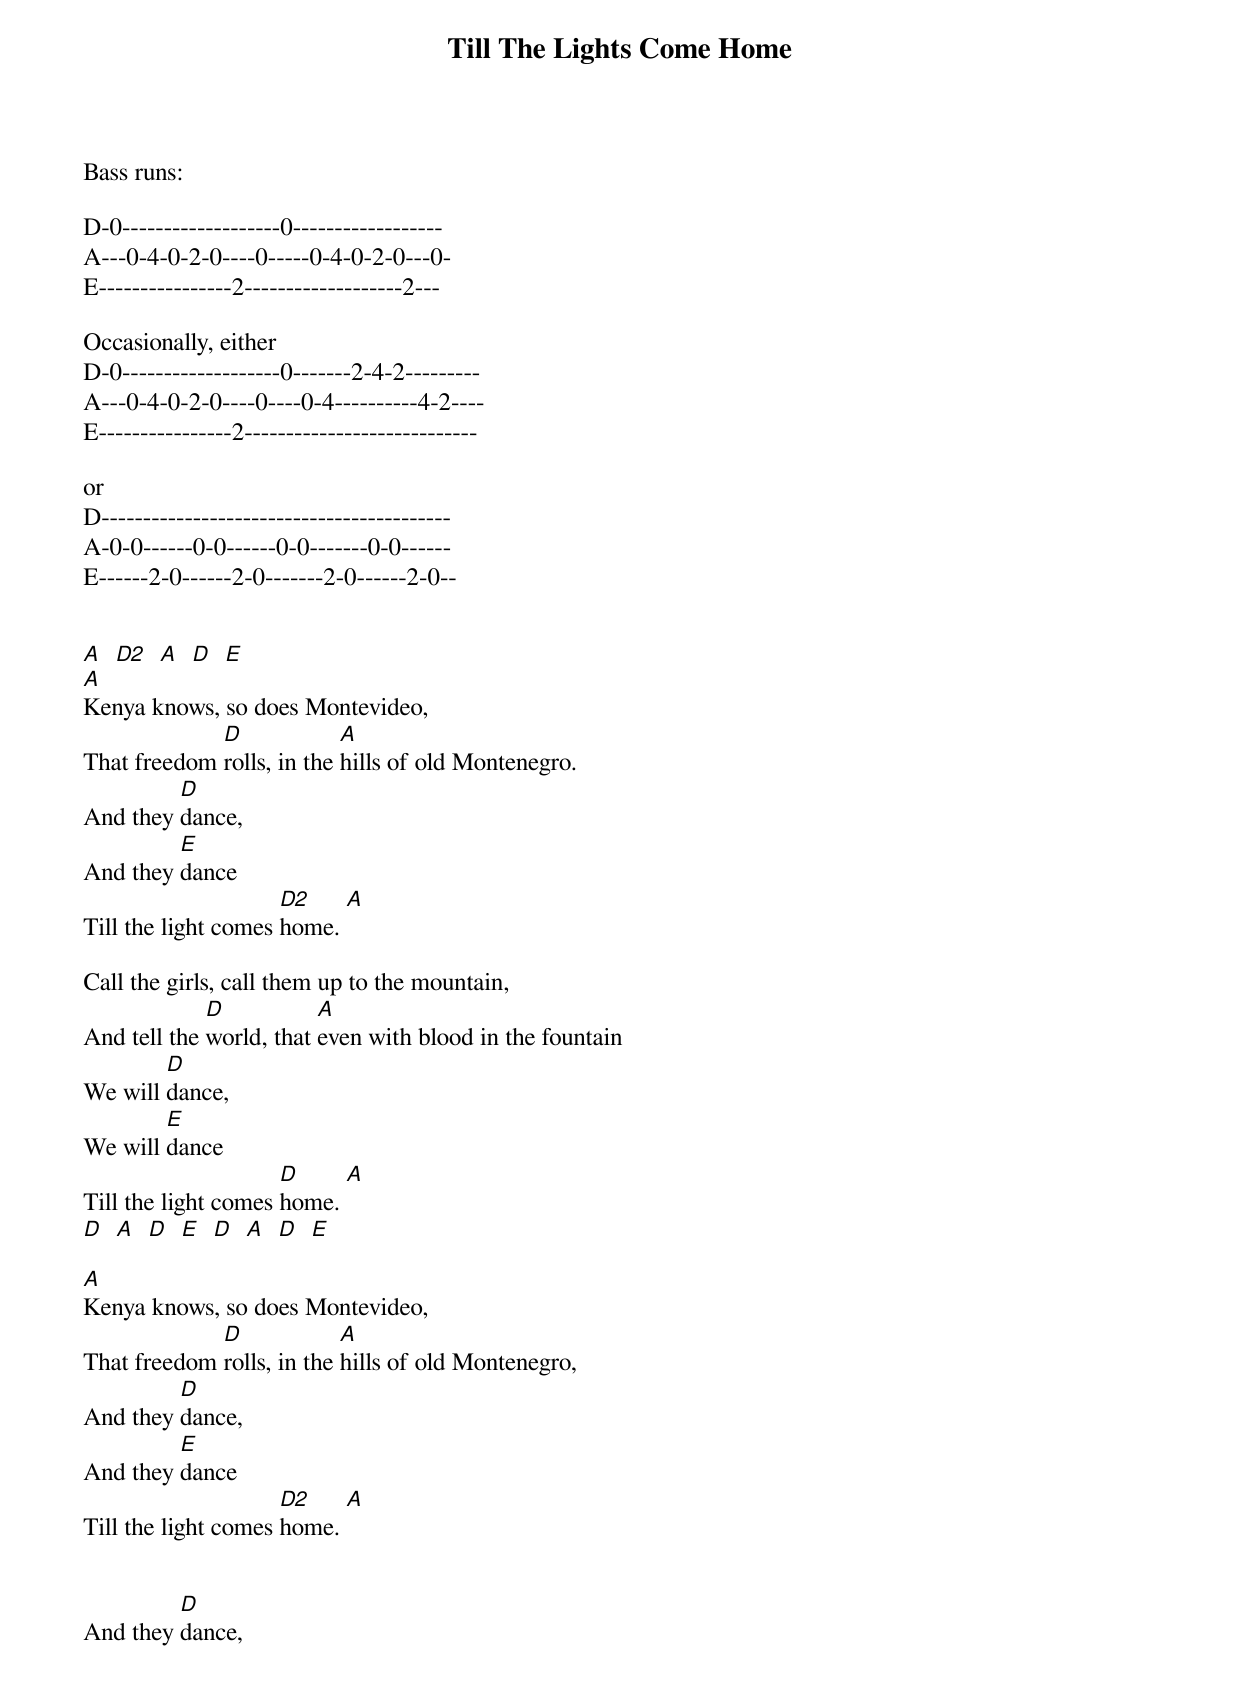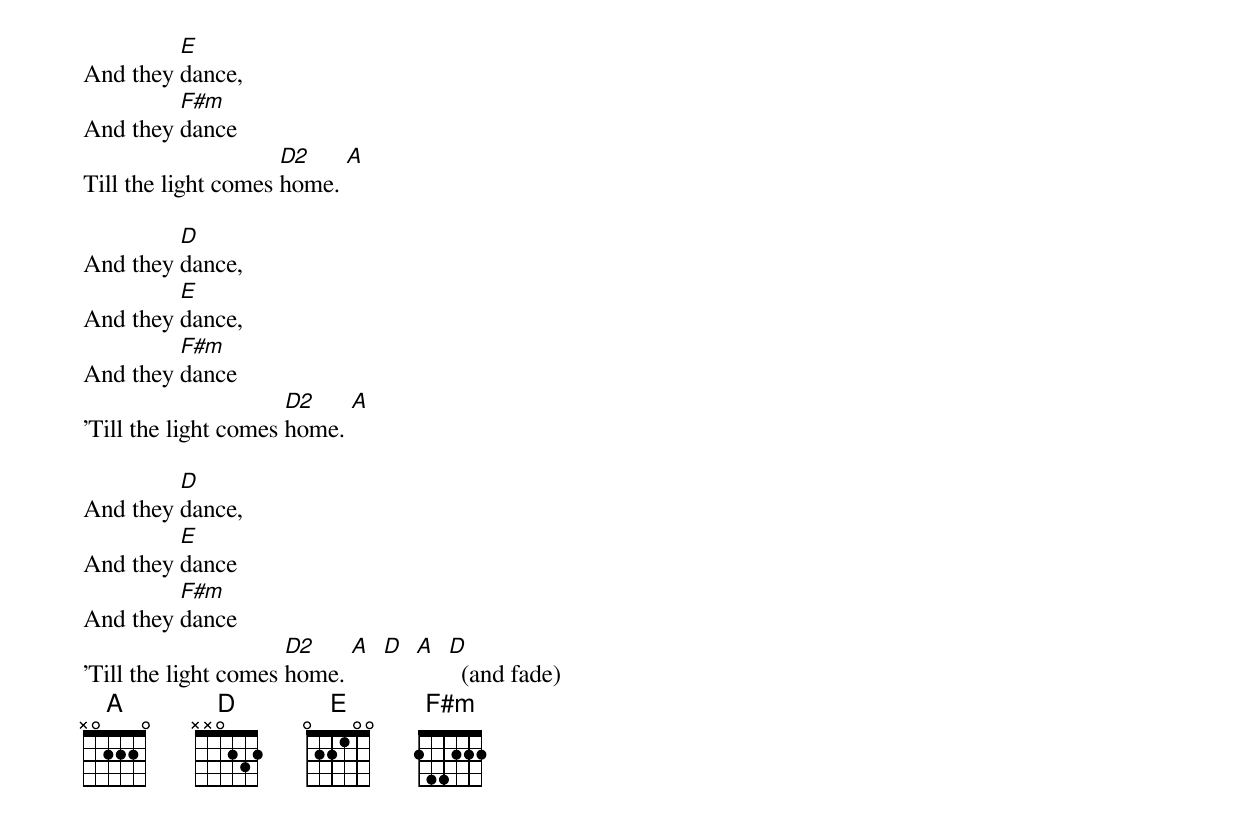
{title: Till The Lights Come Home}
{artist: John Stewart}
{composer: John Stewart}
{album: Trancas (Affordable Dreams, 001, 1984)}

Bass runs:

D-0-------------------0------------------
A---0-4-0-2-0----0-----0-4-0-2-0---0-
E----------------2-------------------2---

Occasionally, either
D-0-------------------0-------2-4-2---------
A---0-4-0-2-0----0----0-4----------4-2----
E----------------2----------------------------

or
D------------------------------------------
A-0-0------0-0------0-0-------0-0------
E------2-0------2-0-------2-0------2-0--


[A]  [D2]  [A]  [D]  [E]
[A]Kenya knows, so does Montevideo,
That freedom [D]rolls, in the [A]hills of old Montenegro.
And they [D]dance,
And they [E]dance
Till the light comes [D2]home. [A]

Call the girls, call them up to the mountain,
And tell the [D]world, that [A]even with blood in the fountain
We will [D]dance,
We will [E]dance
Till the light comes [D]home. [A]
[D]  [A]  [D]  [E]  [D]  [A]  [D]  [E]

[A]Kenya knows, so does Montevideo,
That freedom [D]rolls, in the [A]hills of old Montenegro,
And they [D]dance,
And they [E]dance
Till the light comes [D2]home. [A]


And they [D]dance,
And they [E]dance,
And they [F#m]dance
Till the light comes [D2]home. [A]

And they [D]dance,
And they [E]dance,
And they [F#m]dance
'Till the light comes [D2]home. [A]

And they [D]dance,
And they [E]dance
And they [F#m]dance
'Till the light comes [D2]home. [A]  [D]  [A]  [D]  (and fade)
